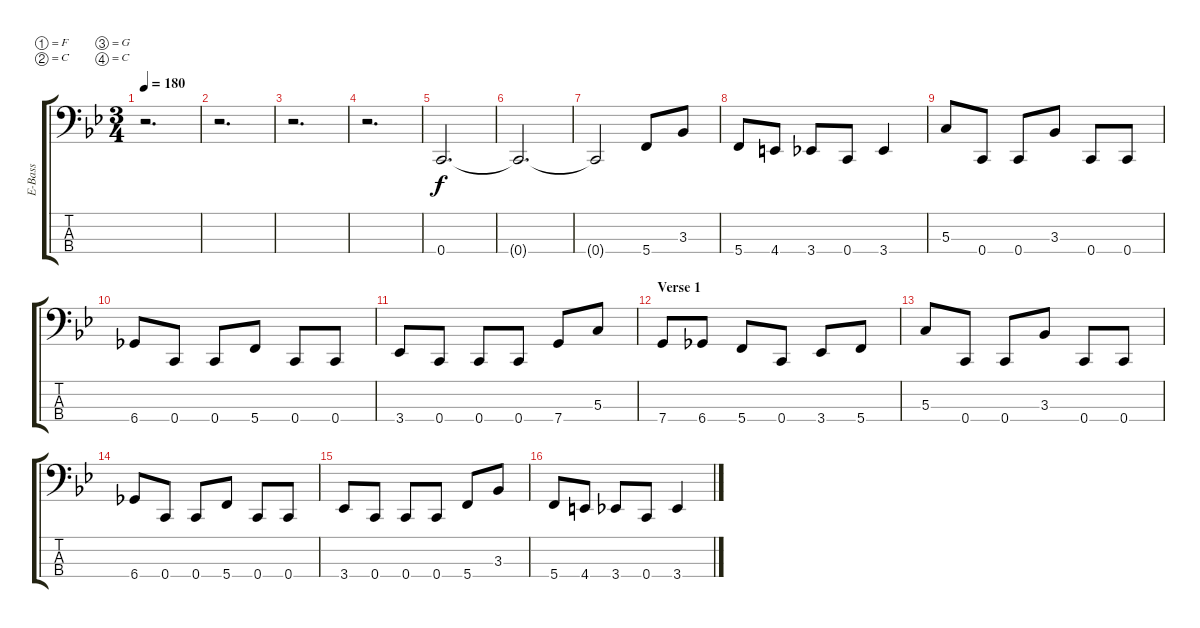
\bracketExtendMode groupsimilarinstruments
\track ("Mike D'Antonio" "E-Bass") {instrument electricbasspick}
\staff {score tabs}
\tuning (F2 C2 G1 C1)
\ts (3 4)
\tempo 180
\clef f4
\ks bb
r.2{d dy f} |
r.2{d} |
r.2{d} |
r.2{d} |
0.4{acc forcenatural}.2{d} |
0.4{t acc forcenatural}.2{d} |
0.4{t acc forcenatural}.2 5.4{acc forcenatural}.8 3.3{acc forcenatural}.8 |
5.4{acc forcenatural}.8 4.4{acc #}.8 3.4{acc forcenatural}.8 0.4{acc forcenatural}.8 3.4{acc forcenatural}.4 |
5.3{acc forcenatural}.8 0.4{acc forcenatural}.8 0.4{acc forcenatural}.8 3.3{acc forcenatural}.8 0.4{acc forcenatural}.8 0.4{acc forcenatural}.8 |
6.4{acc b}.8 0.4{acc forcenatural}.8 0.4{acc forcenatural}.8 5.4{acc forcenatural}.8 0.4{acc forcenatural}.8 0.4{acc forcenatural}.8 |
3.4{acc forcenatural}.8 0.4{acc forcenatural}.8 0.4{acc forcenatural}.8 0.4{acc forcenatural}.8 7.4{acc forcenatural}.8 5.3{acc forcenatural}.8 |
\section ("" "Verse 1")
7.4{acc forcenatural}.8 6.4{acc b}.8 5.4{acc forcenatural}.8 0.4{acc forcenatural}.8 3.4{acc forcenatural}.8 5.4{acc forcenatural}.8 |
5.3{acc forcenatural}.8 0.4{acc forcenatural}.8 0.4{acc forcenatural}.8 3.3{acc forcenatural}.8 0.4{acc forcenatural}.8 0.4{acc forcenatural}.8 |
6.4{acc b}.8 0.4{acc forcenatural}.8 0.4{acc forcenatural}.8 5.4{acc forcenatural}.8 0.4{acc forcenatural}.8 0.4{acc forcenatural}.8 |
3.4{acc forcenatural}.8 0.4{acc forcenatural}.8 0.4{acc forcenatural}.8 0.4{acc forcenatural}.8 5.4{acc forcenatural}.8 3.3{acc forcenatural}.8 |
5.4{acc forcenatural}.8 4.4{acc #}.8 3.4{acc forcenatural}.8 0.4{acc forcenatural}.8 3.4{acc forcenatural}.4
